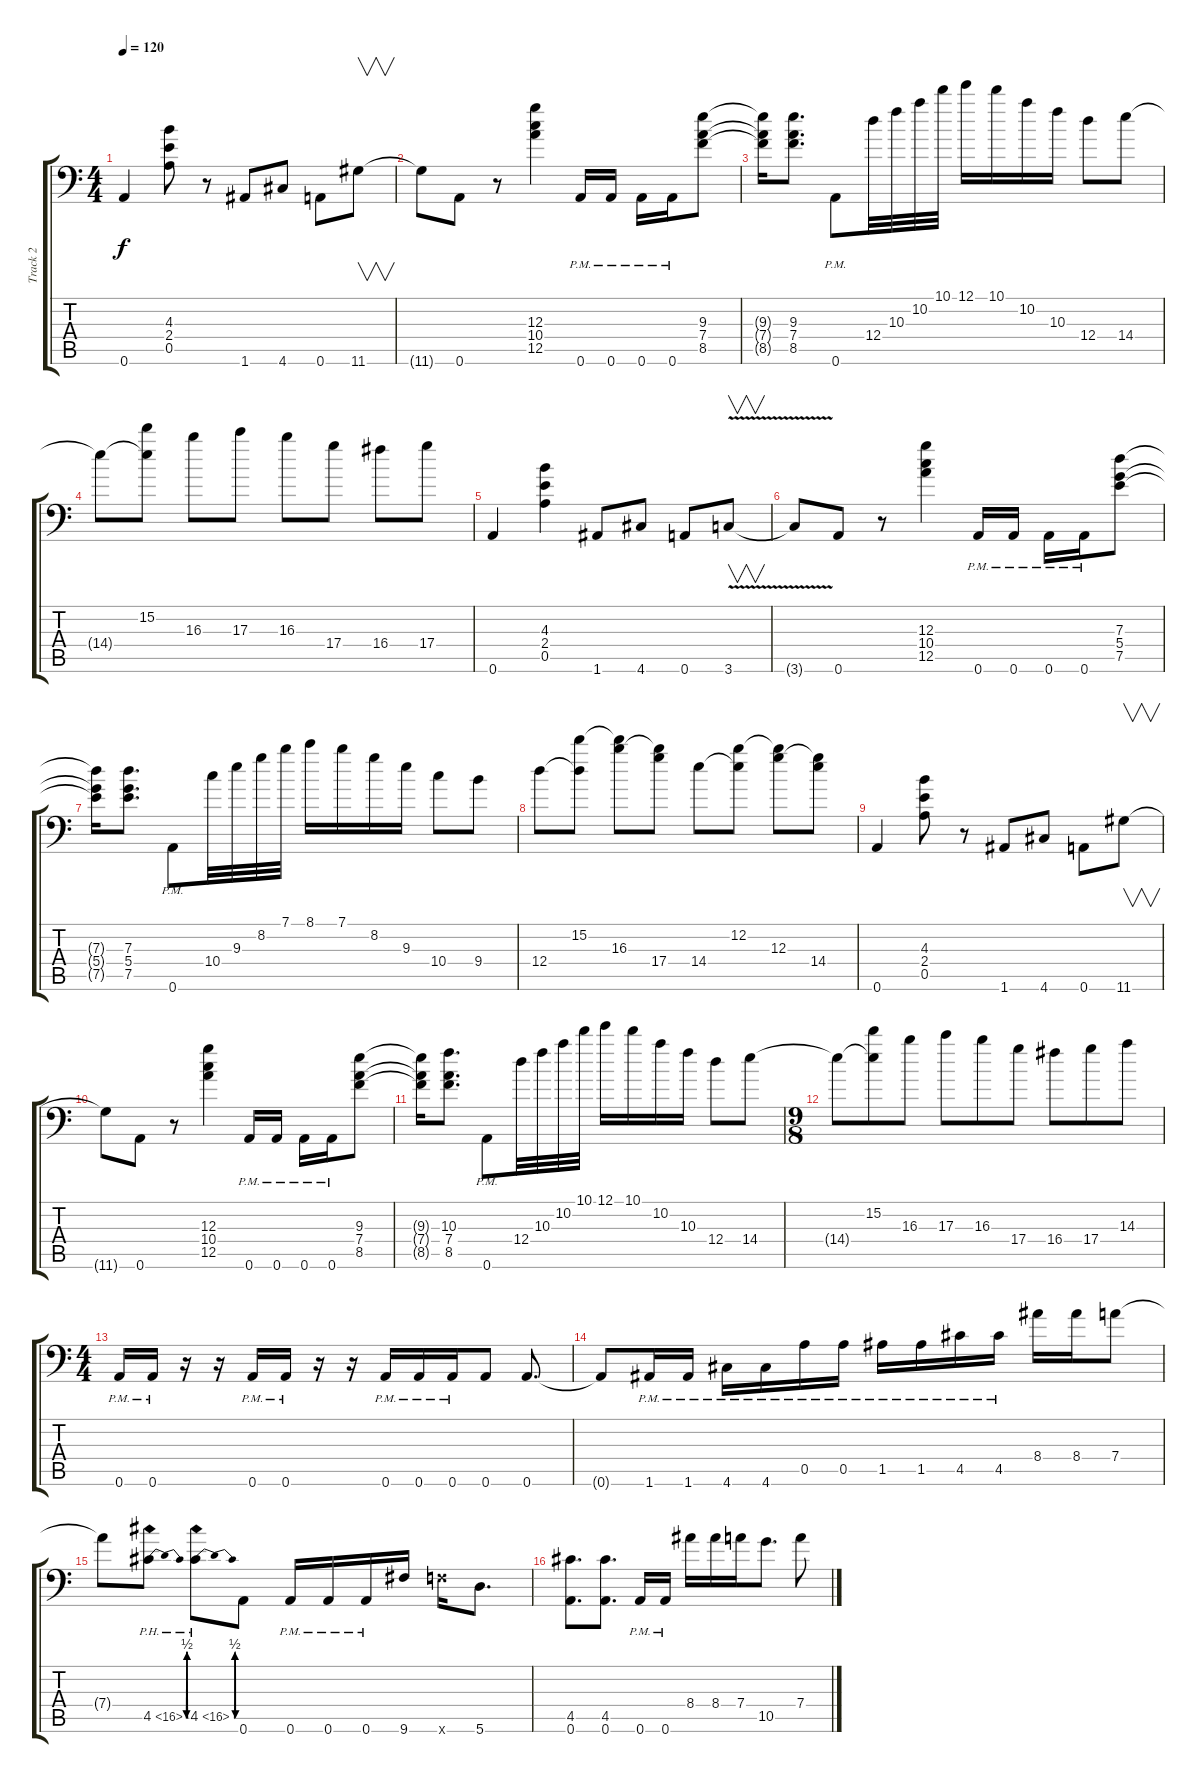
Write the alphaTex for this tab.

\track ("Track 2" "Track 2") {instrument distortionguitar}
\staff {score tabs}
\tuning (E4 B3 G3 D3 A2 A1) {hide}
\ts (4 4)
\tempo 120
\clef f4
\ks c
0.6.4{dy f} (4.3 2.4 0.5).8 r.8 1.6.8 4.6.8 0.6.8 11.6.8{v} |
11.6{t}.8 0.6.8 r.8 (12.3 10.4 12.5).4 0.6{pm}.16 0.6{pm}.16 0.6{pm}.16 0.6{pm}.16 (9.3 7.4 8.5).8 |
(9.3{t} 7.4{t} 8.5{t}).16 (9.3 7.4 8.5).8{d} 0.6{pm}.8 12.4.32 10.3.32 10.2.32 10.1.32 12.1.16 10.1.16 10.2.16 10.3.16 12.4.8 14.4.8 |
14.4{t}.8 (15.2 14.4{t}).8 16.3.8 17.3.8 16.3.8 17.4.8 16.4.8 17.4.8 |
0.6.4 (4.3 2.4 0.5).4 1.6.8 4.6.8 0.6.8 3.6{v}.8{v} |
3.6{t}.8 0.6.8 r.8 (12.3 10.4 12.5).4 0.6{pm}.16 0.6{pm}.16 0.6{pm}.16 0.6{pm}.16 (7.3 5.4 7.5).8 |
(7.3{t} 5.4{t} 7.5{t}).16 (7.3 5.4 7.5).8{d} 0.6{pm}.8 10.4.32 9.3.32 8.2.32 7.1.32 8.1.16 7.1.16 8.2.16 9.3.16 10.4.8 9.4.8 |
12.4.8 (15.2 12.4{t}).8 (15.2{t} 16.3).8 (16.3{t} 17.4).8 14.4.8 (12.2 14.4{t}).8 (12.2{t} 12.3).8 (12.3{t} 14.4).8 |
0.6.4 (4.3 2.4 0.5).8 r.8 1.6.8 4.6.8 0.6.8 11.6.8{v} |
11.6{t}.8 0.6.8 r.8 (12.3 10.4 12.5).4 0.6{pm}.16 0.6{pm}.16 0.6{pm}.16 0.6{pm}.16 (9.3 7.4 8.5).8 |
(9.3{t} 7.4{t} 8.5{t}).16 (10.3 7.4 8.5).8{d} 0.6{pm}.8 12.4.32 10.3.32 10.2.32 10.1.32 12.1.16 10.1.16 10.2.16 10.3.16 12.4.8 14.4.8 |
\ts (9 8)
14.4{t}.8 (15.2 14.4{t}).8 16.3.8 17.3.8 16.3.8 17.4.8 16.4.8 17.4.8 14.3.8 |
\ts (4 4)
0.6{pm}.16 0.6{pm}.16 r.16 r.16 0.6{pm}.16 0.6{pm}.16 r.16 r.16 0.6{pm}.16 0.6{pm}.16 0.6{pm}.16 0.6.8 0.6.8{d} |
0.6{t}.8 1.6{pm}.16 1.6{pm}.16 4.6{pm}.16 4.6{pm}.16 0.5{pm}.16 0.5{pm}.16 1.5{pm}.16 1.5{pm}.16 4.5{pm}.16 4.5{pm}.16 8.4.16 8.4.16 7.4.8 |
7.4{t}.8 4.5{be (bendrelease 0 0 15 2 15 2 60 0) ph 12}.8 4.5{be (bendrelease 0 0 15 2 15 2 60 0) ph 12}.8 0.6.8 0.6{pm}.16 0.6{pm}.16 0.6{pm}.16 9.6.16 8.6{x}.16 5.6.8{d} |
(4.5 0.6).8{d} (4.5 0.6).8{d} 0.6{pm}.16 0.6{pm}.16 8.4.16 8.4.16 7.4.16 10.5.8{d} 7.4.8
